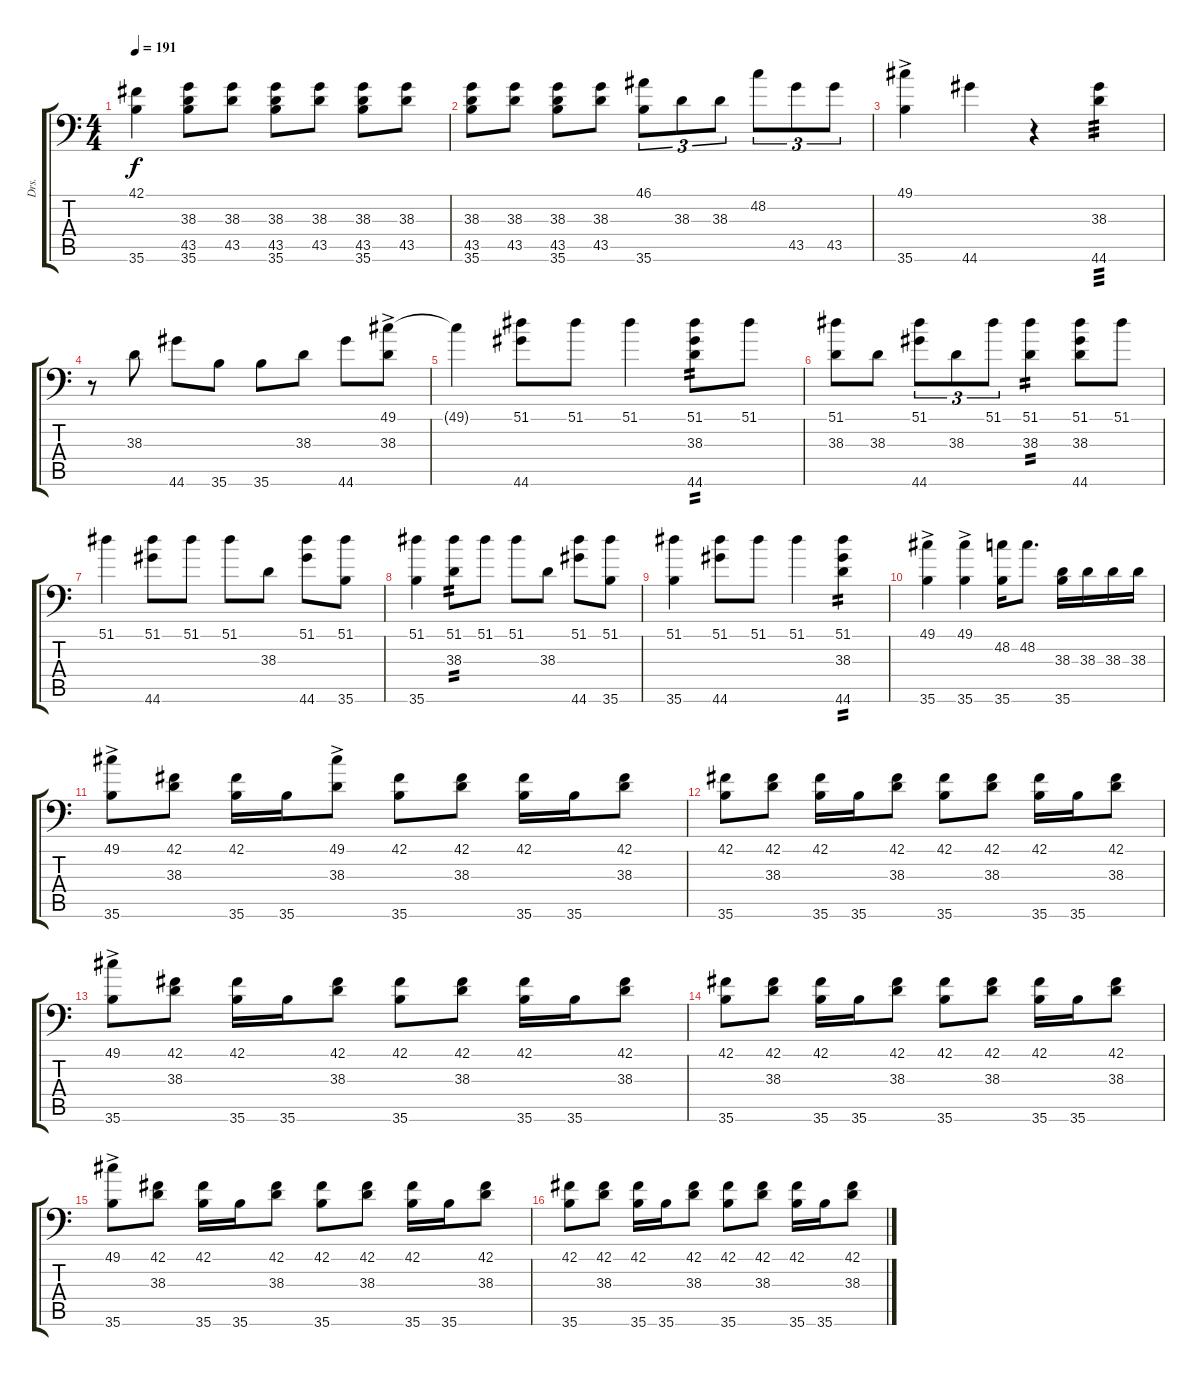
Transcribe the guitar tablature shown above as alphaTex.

\track ("Drs." "Drs.") {instrument acousticgrandpiano}
\staff {score tabs}
\tuning (C-1 C-1 C-1 C-1 C-1 C-1) {hide}
\ts (4 4)
\tempo 191
\clef f4
\ks c
(42.1 35.6).4{dy f} (38.3 43.5 35.6).8 (38.3 43.5).8 (38.3 43.5 35.6).8 (38.3 43.5).8 (38.3 43.5 35.6).8 (38.3 43.5).8 |
(38.3 43.5 35.6).8 (38.3 43.5).8 (38.3 43.5 35.6).8 (38.3 43.5).8 (46.1 35.6).8{tu (3 2)} 38.3.8{tu (3 2)} 38.3.8{tu (3 2)} 48.2.8{tu (3 2)} 43.5.8{tu (3 2)} 43.5.8{tu (3 2)} |
(49.1{ac} 35.6).4 44.6.4 r.4 (38.3 44.6).4{tp 3} |
r.8 38.3.8 44.6.8 35.6.8 35.6.8 38.3.8 44.6.8 (49.1{ac} 38.3).8 |
49.1{t}.4 (51.1 44.6).8 51.1.8 51.1.4 (51.1 38.3 44.6).8{tp 2} 51.1.8 |
(51.1 38.3).8 38.3.8 (51.1 44.6).8{tu (3 2)} 38.3.8{tu (3 2)} 51.1.8{tu (3 2)} (51.1 38.3).4{tp 2} (51.1 38.3 44.6).8 51.1.8 |
51.1.4 (51.1 44.6).8 51.1.8 51.1.8 38.3.8 (51.1 44.6).8 (51.1 35.6).8 |
(51.1 35.6).4 (51.1 38.3).8{tp 2} 51.1.8 51.1.8 38.3.8 (51.1 44.6).8 (51.1 35.6).8 |
(51.1 35.6).4 (51.1 44.6).8 51.1.8 51.1.4 (51.1 38.3 44.6).4{tp 2} |
(49.1{ac} 35.6).4 (49.1{ac} 35.6).4 (48.2 35.6).16 48.2.8{d} (38.3 35.6).16 38.3.16 38.3.16 38.3.16 |
(49.1{ac} 35.6).8 (42.1 38.3).8 (42.1 35.6).16 35.6.16 (49.1{ac} 38.3).8 (42.1 35.6).8 (42.1 38.3).8 (42.1 35.6).16 35.6.16 (42.1 38.3).8 |
(42.1 35.6).8 (42.1 38.3).8 (42.1 35.6).16 35.6.16 (42.1 38.3).8 (42.1 35.6).8 (42.1 38.3).8 (42.1 35.6).16 35.6.16 (42.1 38.3).8 |
(49.1{ac} 35.6).8 (42.1 38.3).8 (42.1 35.6).16 35.6.16 (42.1 38.3).8 (42.1 35.6).8 (42.1 38.3).8 (42.1 35.6).16 35.6.16 (42.1 38.3).8 |
(42.1 35.6).8 (42.1 38.3).8 (42.1 35.6).16 35.6.16 (42.1 38.3).8 (42.1 35.6).8 (42.1 38.3).8 (42.1 35.6).16 35.6.16 (42.1 38.3).8 |
(49.1{ac} 35.6).8 (42.1 38.3).8 (42.1 35.6).16 35.6.16 (42.1 38.3).8 (42.1 35.6).8 (42.1 38.3).8 (42.1 35.6).16 35.6.16 (42.1 38.3).8 |
(42.1 35.6).8 (42.1 38.3).8 (42.1 35.6).16 35.6.16 (42.1 38.3).8 (42.1 35.6).8 (42.1 38.3).8 (42.1 35.6).16 35.6.16 (42.1 38.3).8
